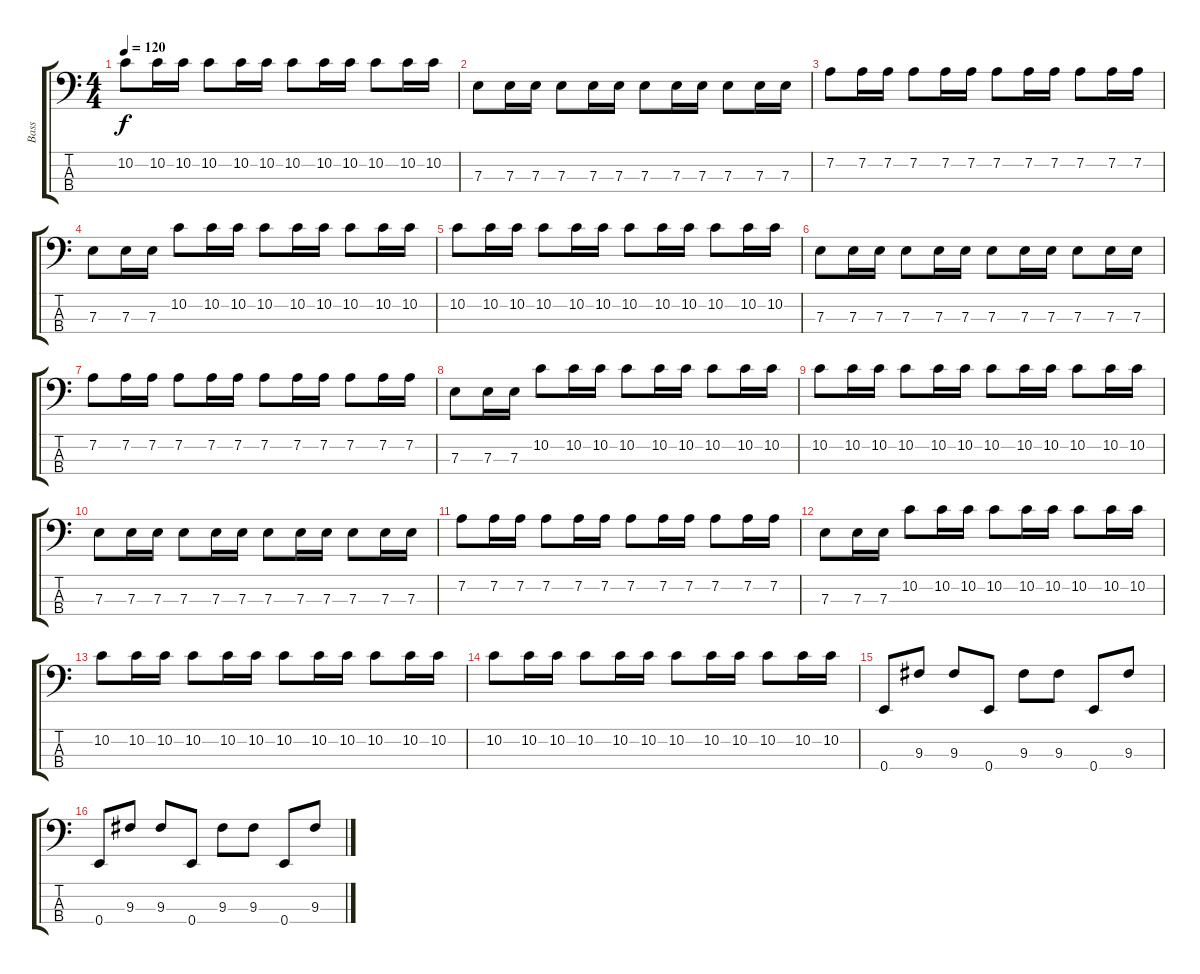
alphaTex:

\track ("Bass" "Bass") {instrument electricbassfinger}
\staff {score tabs}
\tuning (G2 D2 A1 E1) {hide}
\ts (4 4)
\tempo 120
\clef f4
\ks c
10.2.8{dy f} 10.2.16 10.2.16 10.2.8 10.2.16 10.2.16 10.2.8 10.2.16 10.2.16 10.2.8 10.2.16 10.2.16 |
7.3.8 7.3.16 7.3.16 7.3.8 7.3.16 7.3.16 7.3.8 7.3.16 7.3.16 7.3.8 7.3.16 7.3.16 |
7.2.8 7.2.16 7.2.16 7.2.8 7.2.16 7.2.16 7.2.8 7.2.16 7.2.16 7.2.8 7.2.16 7.2.16 |
7.3.8 7.3.16 7.3.16 10.2.8 10.2.16 10.2.16 10.2.8 10.2.16 10.2.16 10.2.8 10.2.16 10.2.16 |
10.2.8 10.2.16 10.2.16 10.2.8 10.2.16 10.2.16 10.2.8 10.2.16 10.2.16 10.2.8 10.2.16 10.2.16 |
7.3.8 7.3.16 7.3.16 7.3.8 7.3.16 7.3.16 7.3.8 7.3.16 7.3.16 7.3.8 7.3.16 7.3.16 |
7.2.8 7.2.16 7.2.16 7.2.8 7.2.16 7.2.16 7.2.8 7.2.16 7.2.16 7.2.8 7.2.16 7.2.16 |
7.3.8 7.3.16 7.3.16 10.2.8 10.2.16 10.2.16 10.2.8 10.2.16 10.2.16 10.2.8 10.2.16 10.2.16 |
10.2.8 10.2.16 10.2.16 10.2.8 10.2.16 10.2.16 10.2.8 10.2.16 10.2.16 10.2.8 10.2.16 10.2.16 |
7.3.8 7.3.16 7.3.16 7.3.8 7.3.16 7.3.16 7.3.8 7.3.16 7.3.16 7.3.8 7.3.16 7.3.16 |
7.2.8 7.2.16 7.2.16 7.2.8 7.2.16 7.2.16 7.2.8 7.2.16 7.2.16 7.2.8 7.2.16 7.2.16 |
7.3.8 7.3.16 7.3.16 10.2.8 10.2.16 10.2.16 10.2.8 10.2.16 10.2.16 10.2.8 10.2.16 10.2.16 |
10.2.8 10.2.16 10.2.16 10.2.8 10.2.16 10.2.16 10.2.8 10.2.16 10.2.16 10.2.8 10.2.16 10.2.16 |
10.2.8 10.2.16 10.2.16 10.2.8 10.2.16 10.2.16 10.2.8 10.2.16 10.2.16 10.2.8 10.2.16 10.2.16 |
0.4.8 9.3.8 9.3.8 0.4.8 9.3.8 9.3.8 0.4.8 9.3.8 |
0.4.8 9.3.8 9.3.8 0.4.8 9.3.8 9.3.8 0.4.8 9.3.8
